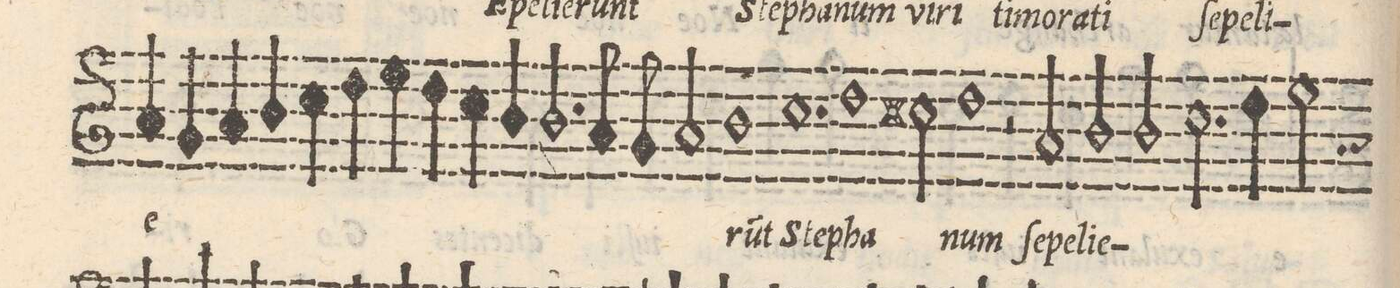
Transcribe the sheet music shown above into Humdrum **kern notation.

**kern	**text
*I"CANTVS	*
*clefG2	*
*k[]	*
*met(C)	*
*M2/1	*
4a/	-e-
4g/	.
4a/	.
4b/	.
=9-	=9-
4cc\	.
4dd\	.
4ee\	.
4dd\	.
4cc\	.
4b/	.
2.b/	.
=10-	=10-
8a/	.
8g/	.
2a/	.
1b	-rṹ(n)t
=11-	=11-
1.cc	Ste-
1dd\	-pha-
=12-	=12-
2cc#X\	.
1dd	-num
=13-	=13-
2r	.
2a/	ſe-
2b/	-pe-
2b/	-li-
=14-	=14-
2.ccny\	-e-
4dd\	.
2ee\	.
*custos:a	*
*-	*-
